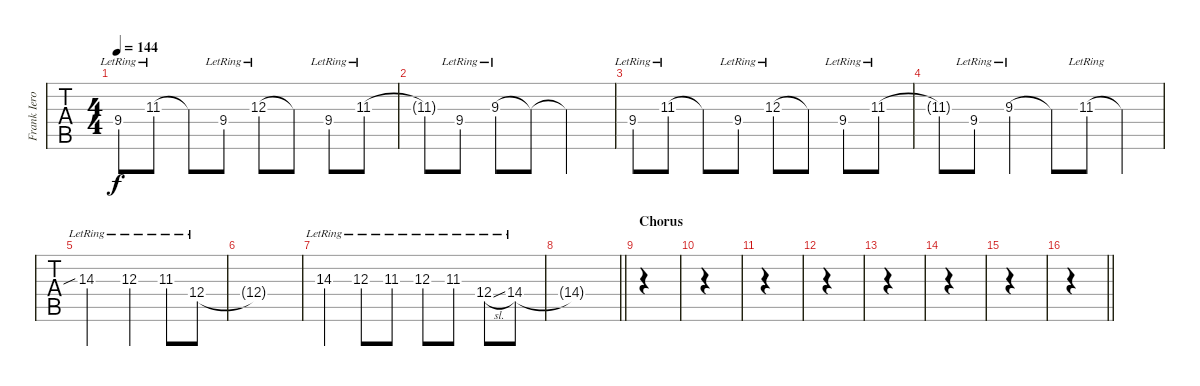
\track ("Frank Iero" "Frank Iero") {instrument electricguitarclean}
\staff {tabs}
\tuning (E4 B3 G3 D3 A2 E2) {hide}
\ts (4 4)
\tempo 144
\clef g2
\ks c
9.4{lr}.8{dy f} 11.3{lr}.8 11.3{t}.8 9.4{lr}.8 12.3{lr}.8 12.3{t}.8 9.4{lr}.8 11.3{lr}.8 |
11.3{t}.8 9.4{lr}.8 9.3{lr}.8 9.3{t}.8 9.3{t}.2 |
9.4{lr}.8 11.3{lr}.8 11.3{t}.8 9.4{lr}.8 12.3{lr}.8 12.3{t}.8 9.4{lr}.8 11.3{lr}.8 |
11.3{t}.8 9.4{lr}.8 9.3{lr}.4 9.3{t}.8 11.3{lr}.8 11.3{t}.4 |
14.3{sib lr}.2 12.3{lr}.4 11.3{lr}.8 12.4{lr}.8 |
12.4{t}.1 |
14.3{lr}.4 12.3{lr}.8 11.3{lr}.8 12.3{lr}.8 11.3{lr}.8 12.4{sl lr}.8 14.4{lr}.8 |
\barLineRight lightlight
14.4{t}.1 |
\section ("" "Chorus")
|
|
|
|
|
|
|
\barLineRight lightlight
